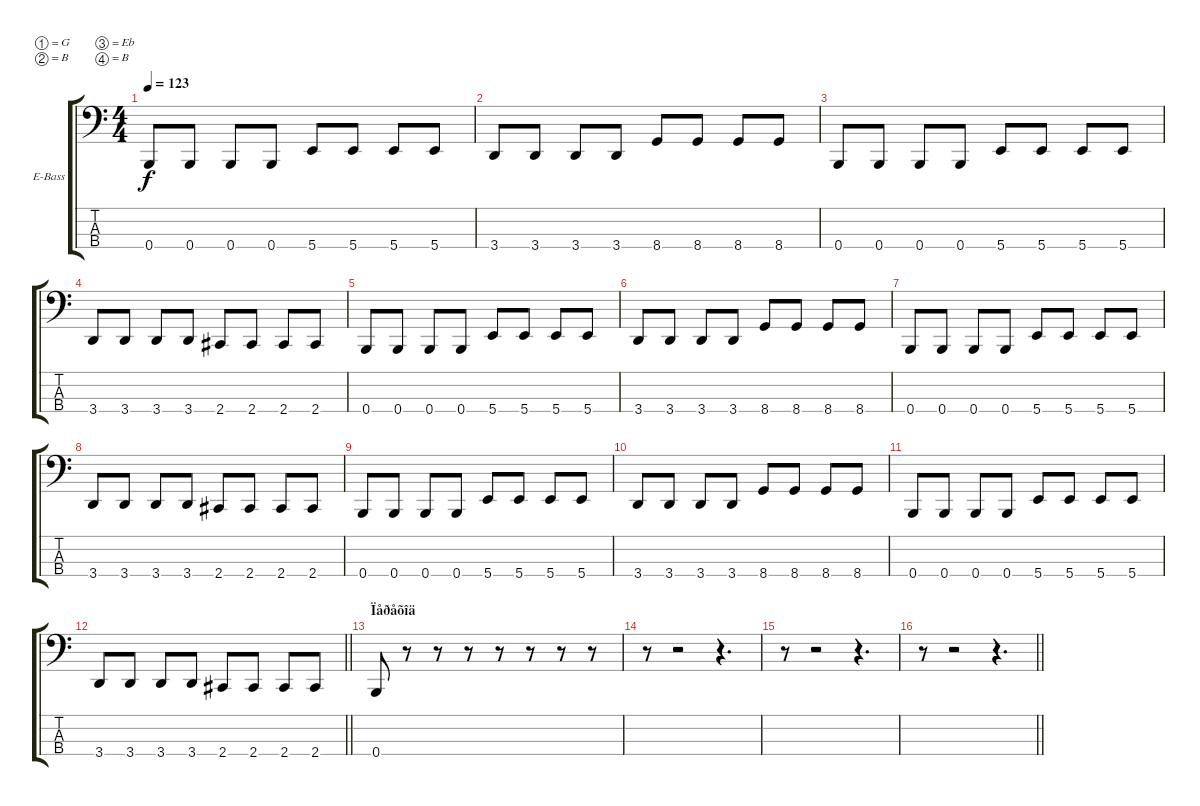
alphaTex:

\bracketExtendMode groupsimilarinstruments
\firstSystemTrackNameOrientation horizontal
\otherSystemsTrackNameOrientation horizontal
\track ("Áàñ" "E-Bass") {instrument electricbassfinger}
\staff {score tabs}
\tuning (G2 B1 Eb2 B0)
\ts (4 4)
\tempo 123
\clef f4
\ks c
0.4.8{dy f} 0.4.8 0.4.8 0.4.8 5.4.8 5.4.8 5.4.8 5.4.8 |
3.4.8 3.4.8 3.4.8 3.4.8 8.4.8 8.4.8 8.4.8 8.4.8 |
0.4.8 0.4.8 0.4.8 0.4.8 5.4.8 5.4.8 5.4.8 5.4.8 |
3.4.8 3.4.8 3.4.8 3.4.8 2.4.8 2.4.8 2.4.8 2.4.8 |
0.4.8 0.4.8 0.4.8 0.4.8 5.4.8 5.4.8 5.4.8 5.4.8 |
3.4.8 3.4.8 3.4.8 3.4.8 8.4.8 8.4.8 8.4.8 8.4.8 |
0.4.8 0.4.8 0.4.8 0.4.8 5.4.8 5.4.8 5.4.8 5.4.8 |
3.4.8 3.4.8 3.4.8 3.4.8 2.4.8 2.4.8 2.4.8 2.4.8 |
0.4.8 0.4.8 0.4.8 0.4.8 5.4.8 5.4.8 5.4.8 5.4.8 |
3.4.8 3.4.8 3.4.8 3.4.8 8.4.8 8.4.8 8.4.8 8.4.8 |
0.4.8 0.4.8 0.4.8 0.4.8 5.4.8 5.4.8 5.4.8 5.4.8 |
\barLineRight lightlight
3.4.8 3.4.8 3.4.8 3.4.8 2.4.8 2.4.8 2.4.8 2.4.8 |
\section ("" "Ïåðåõîä ")
0.4.8 r.8 r.8 r.8 r.8 r.8 r.8 r.8 |
r.8 r.2 r.4{d} |
r.8 r.2 r.4{d} |
\barLineRight lightlight
r.8 r.2 r.4{d}
